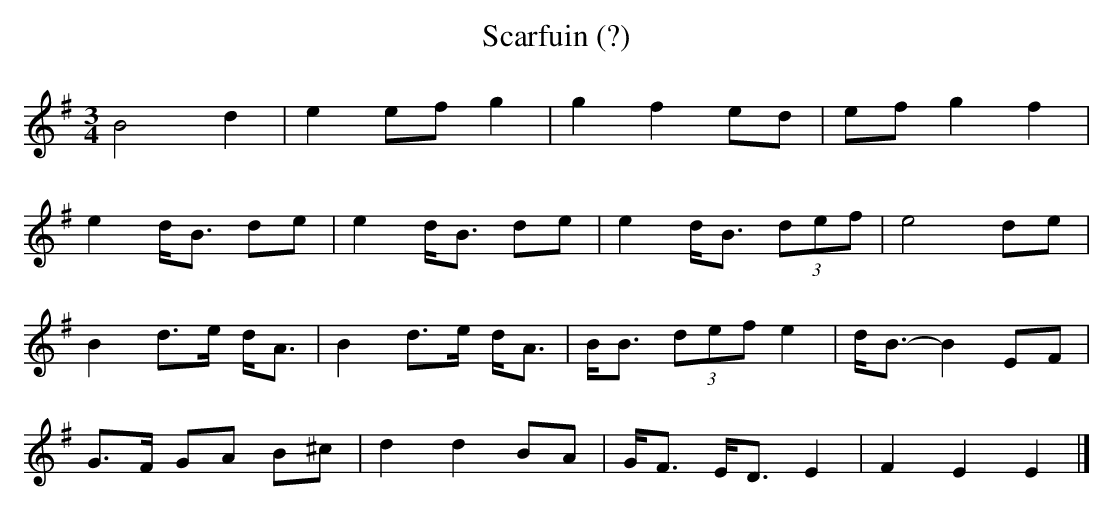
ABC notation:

X:1
T:Scarfuin (?)
M:3/4
L:1/8
K:Em
B4 d2|e2   ef g2|g2  f2   ed  | ef g2 f2|
e2  d<B de|e2 d<B  de|e2  d<B (3def| e4    de|
B2 d>e d<A|B2 d>e d<A|B<B (3def  e2|d<B-B2 EF|
G>F GA B^c|d2  d2  BA|G<F E<D    E2| F2 E2 E2|]
